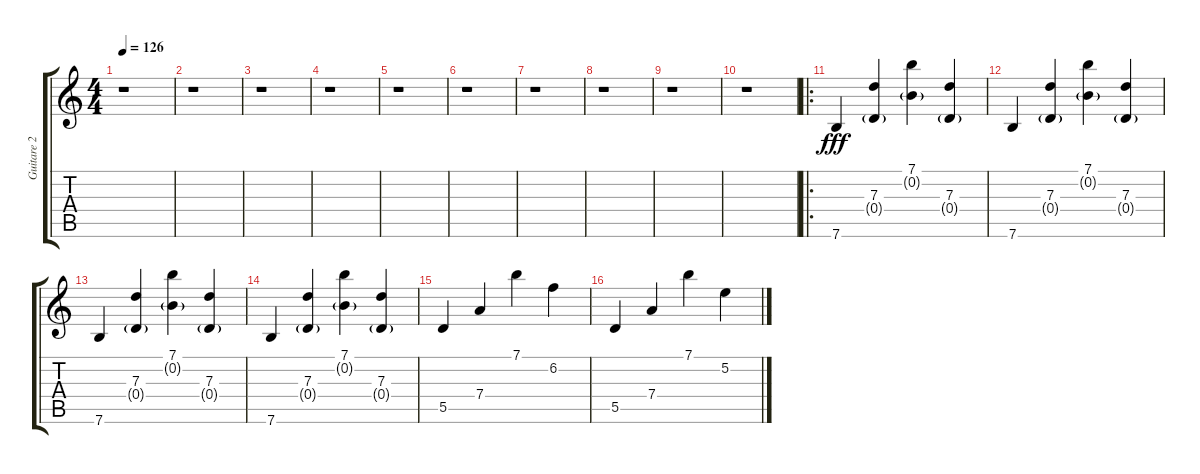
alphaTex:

\track ("Guitare 2" "Guitare 2") {instrument distortionguitar}
\staff {score tabs}
\tuning (E4 B3 G3 D3 A2 E2) {hide}
\ts (4 4)
\tempo 126
\clef g2
\ks c
r.1{dy fff} |
r.1 |
r.1 |
r.1 |
r.1 |
r.1 |
r.1 |
r.1 |
r.1 |
r.1 |
\ro
7.6.4 (7.3 0.4{g}).4 (7.1 0.2{g}).4 (7.3 0.4{g}).4 |
7.6.4 (7.3 0.4{g}).4 (7.1 0.2{g}).4 (7.3 0.4{g}).4 |
7.6.4 (7.3 0.4{g}).4 (7.1 0.2{g}).4 (7.3 0.4{g}).4 |
7.6.4 (7.3 0.4{g}).4 (7.1 0.2{g}).4 (7.3 0.4{g}).4 |
5.5.4 7.4.4 7.1.4 6.2.4 |
5.5.4 7.4.4 7.1.4 5.2.4
